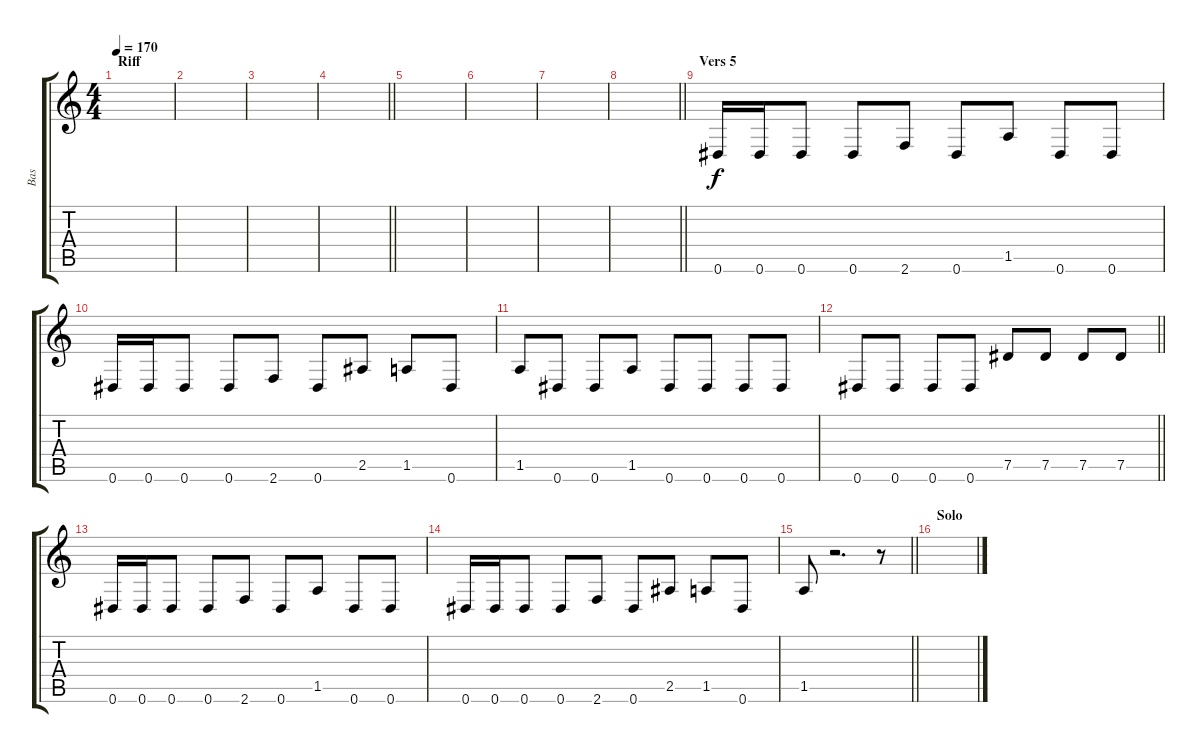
\track ("Bas" "Bas") {instrument electricbassfinger}
\staff {score tabs}
\tuning (Eb4 Bb3 Gb3 Db3 Ab2 Eb2) {hide}
\ts (4 4)
\section ("" "Riff")
\tempo 170
\clef g2
\ks c
|
|
|
\barLineRight lightlight
|
|
|
|
\barLineRight lightlight
|
\section ("" "Vers 5")
0.6.16 0.6.16 0.6.8 0.6.8 2.6.8 0.6.8 1.5.8 0.6.8 0.6.8 |
0.6.16 0.6.16 0.6.8 0.6.8 2.6.8 0.6.8 2.5.8 1.5.8 0.6.8 |
1.5.8 0.6.8 0.6.8 1.5.8 0.6.8 0.6.8 0.6.8 0.6.8 |
\barLineRight lightlight
0.6.8 0.6.8 0.6.8 0.6.8 7.5.8 7.5.8 7.5.8 7.5.8 |
0.6.16 0.6.16 0.6.8 0.6.8 2.6.8 0.6.8 1.5.8 0.6.8 0.6.8 |
0.6.16 0.6.16 0.6.8 0.6.8 2.6.8 0.6.8 2.5.8 1.5.8 0.6.8 |
\barLineRight lightlight
1.5.8 r.2{d} r.8 |
\section ("" "Solo")
